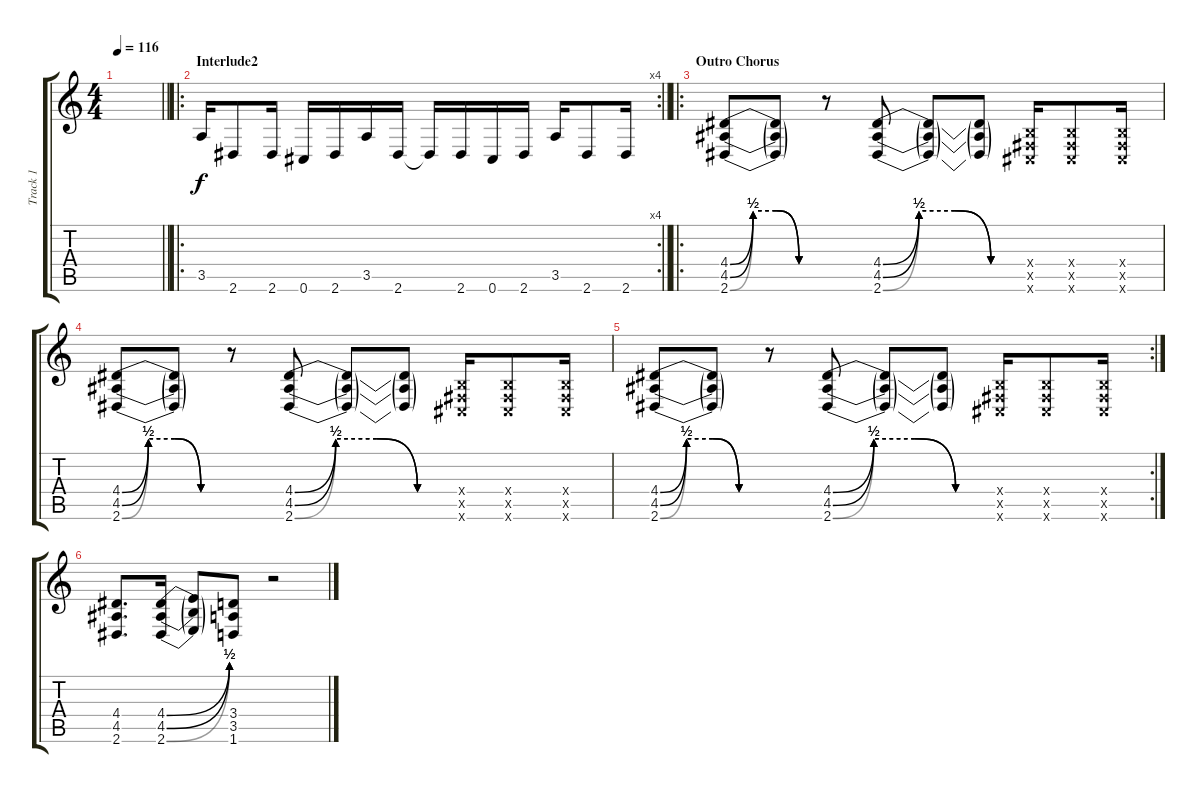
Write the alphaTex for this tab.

\track ("Track 1" "Track 1") {instrument distortionguitar}
\staff {score tabs}
\tuning (Db4 Ab3 E3 B2 Gb2 Db2) {hide}
\ts (4 4)
\tempo 116
\clef g2
\barLineRight lightlight
\ks c
|
\ro
\rc 4
\section ("" "Interlude2")
\barLineRight lightlight
3.5.16 2.6.8 2.6.16 0.6.16 2.6.16 3.5.16 2.6.16 2.6{t}.16 2.6.16 0.6.16 2.6.16 3.5.16 2.6.8 2.6.16 |
\ro
\section ("" "Outro Chorus")
(4.4{be (custom 0 0 15 2 30 2 45 0 60 0)} 4.5{be (custom 0 0 15 2 30 2 45 0 60 0)} 2.6{be (custom 0 0 15 2 30 2 45 0 60 0)}).8 (4.4{t} 4.5{t} 2.6{t}).8 r.8 (4.4{be (custom 0 0 15 2 30 2 45 0 60 0)} 4.5{be (custom 0 0 15 2 30 2 45 0 60 0)} 2.6{be (custom 0 0 15 2 30 2 45 0 60 0)}).8 (4.4{t} 4.5{t} 2.6{t}).8 (4.4{t} 4.5{t} 2.6{t}).8 (0.4{x} 0.5{x} 0.6{x}).16 (0.4{x} 0.5{x} 0.6{x}).8 (0.4{x} 0.5{x} 0.6{x}).16 |
(4.4{be (custom 0 0 15 2 30 2 45 0 60 0)} 4.5{be (custom 0 0 15 2 30 2 45 0 60 0)} 2.6{be (custom 0 0 15 2 30 2 45 0 60 0)}).8 (4.4{t} 4.5{t} 2.6{t}).8 r.8 (4.4{be (custom 0 0 15 2 30 2 45 0 60 0)} 4.5{be (custom 0 0 15 2 30 2 45 0 60 0)} 2.6{be (custom 0 0 15 2 30 2 45 0 60 0)}).8 (4.4{t} 4.5{t} 2.6{t}).8 (4.4{t} 4.5{t} 2.6{t}).8 (0.4{x} 0.5{x} 0.6{x}).16 (0.4{x} 0.5{x} 0.6{x}).8 (0.4{x} 0.5{x} 0.6{x}).16 |
\rc 2
(4.4{be (custom 0 0 15 2 30 2 45 0 60 0)} 4.5{be (custom 0 0 15 2 30 2 45 0 60 0)} 2.6{be (custom 0 0 15 2 30 2 45 0 60 0)}).8 (4.4{t} 4.5{t} 2.6{t}).8 r.8 (4.4{be (custom 0 0 15 2 30 2 45 0 60 0)} 4.5{be (custom 0 0 15 2 30 2 45 0 60 0)} 2.6{be (custom 0 0 15 2 30 2 45 0 60 0)}).8 (4.4{t} 4.5{t} 2.6{t}).8 (4.4{t} 4.5{t} 2.6{t}).8 (0.4{x} 0.5{x} 0.6{x}).16 (0.4{x} 0.5{x} 0.6{x}).8 (0.4{x} 0.5{x} 0.6{x}).16 |
(4.4 4.5 2.6).8{d} (4.4{be (bend 0 0 60 2)} 4.5{be (bend 0 0 60 2)} 2.6{be (bend 0 0 60 2)}).16 (4.4{t} 4.5{t} 2.6{t}).8 (3.4 3.5 1.6).8 r.2
